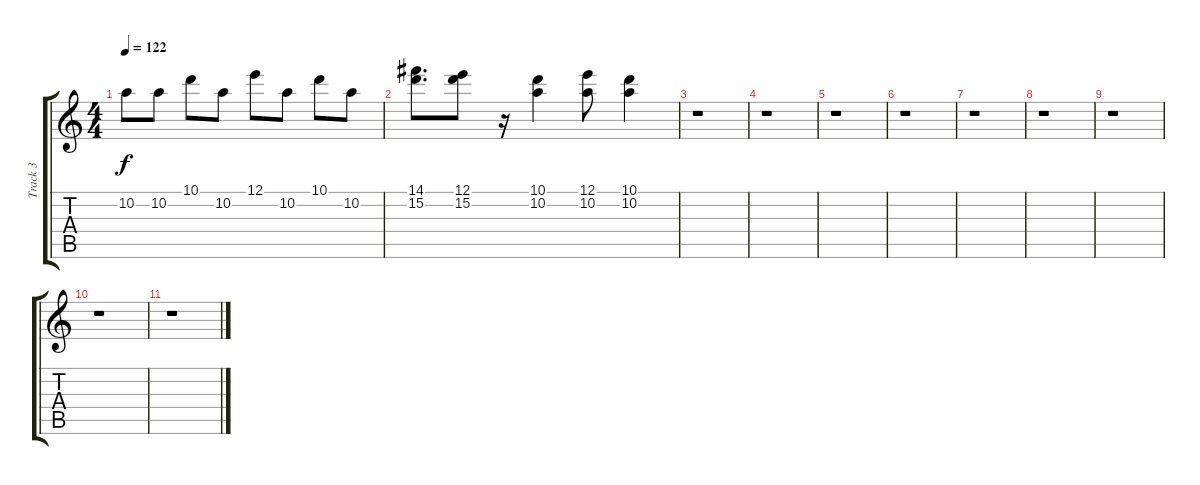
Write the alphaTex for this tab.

\track ("Track 3" "Track 3") {instrument electricguitarjazz}
\staff {score tabs}
\tuning (E4 B3 G3 D3 A2 E2) {hide}
\ts (4 4)
\tempo 122
\clef g2
\ks c
10.2.8{dy f} 10.2.8 10.1.8 10.2.8 12.1.8 10.2.8 10.1.8 10.2.8 |
(14.1 15.2).8{d} (12.1 15.2).8 r.16 (10.1 10.2).4 (12.1 10.2).8 (10.1 10.2).4 |
r.1 |
r.1 |
r.1 |
r.1 |
r.1 |
r.1 |
r.1 |
r.1 |
r.1
